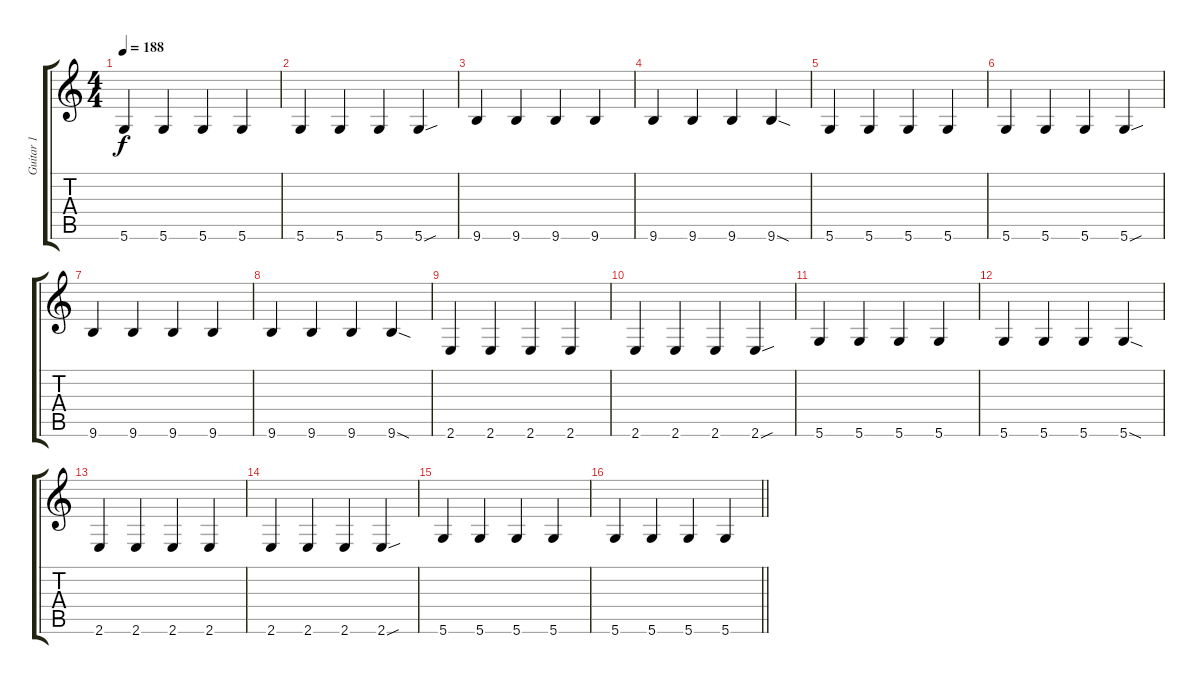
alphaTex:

\track ("Guitar 1" "Guitar 1") {instrument overdrivenguitar}
\staff {score tabs}
\tuning (D4 A3 F3 C3 G2 D2) {hide}
\ts (4 4)
\tempo 188
\clef g2
\ks c
5.6.4{dy f} 5.6.4 5.6.4 5.6.4 |
5.6.4 5.6.4 5.6.4 5.6{sou}.4 |
9.6.4 9.6.4 9.6.4 9.6.4 |
9.6.4 9.6.4 9.6.4 9.6{sod}.4 |
5.6.4 5.6.4 5.6.4 5.6.4 |
5.6.4 5.6.4 5.6.4 5.6{sou}.4 |
9.6.4 9.6.4 9.6.4 9.6.4 |
9.6.4 9.6.4 9.6.4 9.6{sod}.4 |
2.6.4 2.6.4 2.6.4 2.6.4 |
2.6.4 2.6.4 2.6.4 2.6{sou}.4 |
5.6.4 5.6.4 5.6.4 5.6.4 |
5.6.4 5.6.4 5.6.4 5.6{sod}.4 |
2.6.4 2.6.4 2.6.4 2.6.4 |
2.6.4 2.6.4 2.6.4 2.6{sou}.4 |
5.6.4 5.6.4 5.6.4 5.6.4 |
\barLineRight lightlight
5.6.4 5.6.4 5.6.4 5.6.4
